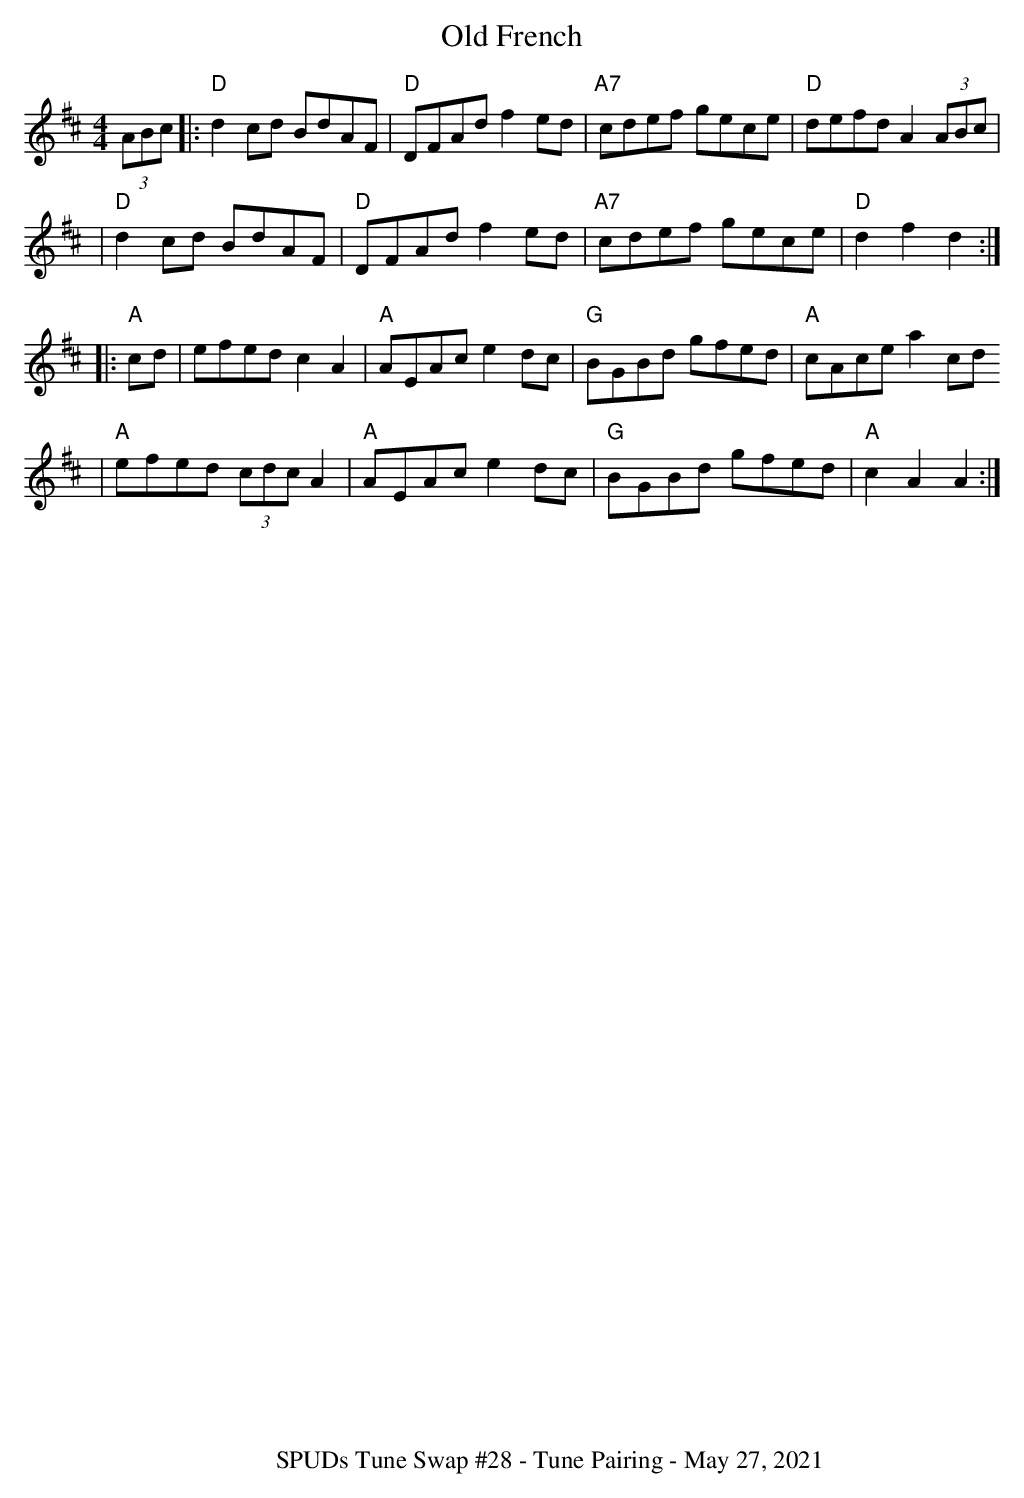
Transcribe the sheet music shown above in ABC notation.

X:1
T:Old French
M:4/4
L:1/8
K:Dmaj
(3ABc|:"D"d2cd BdAF|"D"DFAd f2ed|"A7"cdef gece|"D"defd A2(3ABc|
|"D"d2cd BdAF|"D"DFAd f2ed|"A7"cdef gece|"D"d2f2 d2:|
|:"A"cd|efed c2A2|"A"AEAc e2dc|"G"BGBd gfed|"A"cAce a2cd
|"A"efed (3cdc A2|"A"AEAc e2dc|"G"BGBd gfed|"A"c2A2 A2:|]
